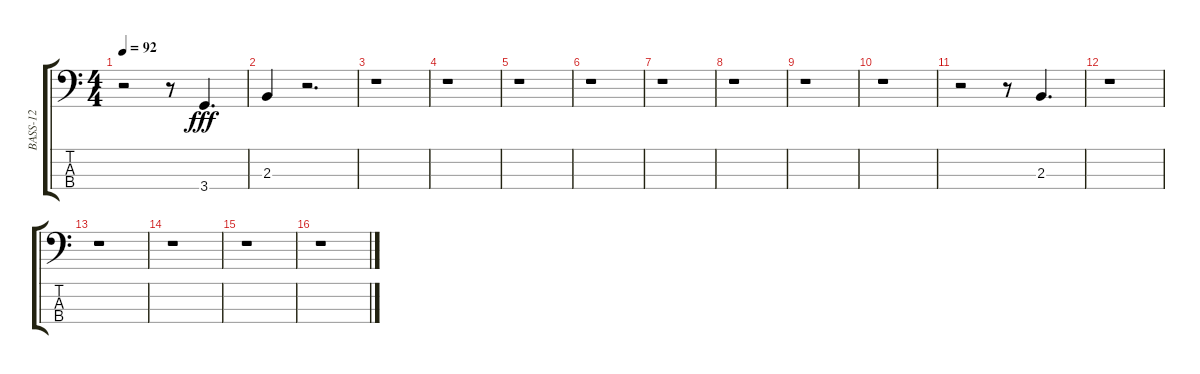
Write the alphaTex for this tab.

\track ("BASS-12" "BASS-12") {instrument electricbassfinger}
\staff {score tabs}
\tuning (G2 D2 A1 E1) {hide}
\ts (4 4)
\tempo 92
\clef f4
\ks c
r.2{dy fff} r.8 3.4.4{d} |
2.3.4 r.2{d} |
r.1 |
r.1 |
r.1 |
r.1 |
r.1 |
r.1 |
r.1 |
r.1 |
r.2 r.8 2.3.4{d} |
r.1 |
r.1 |
r.1 |
r.1 |
r.1
